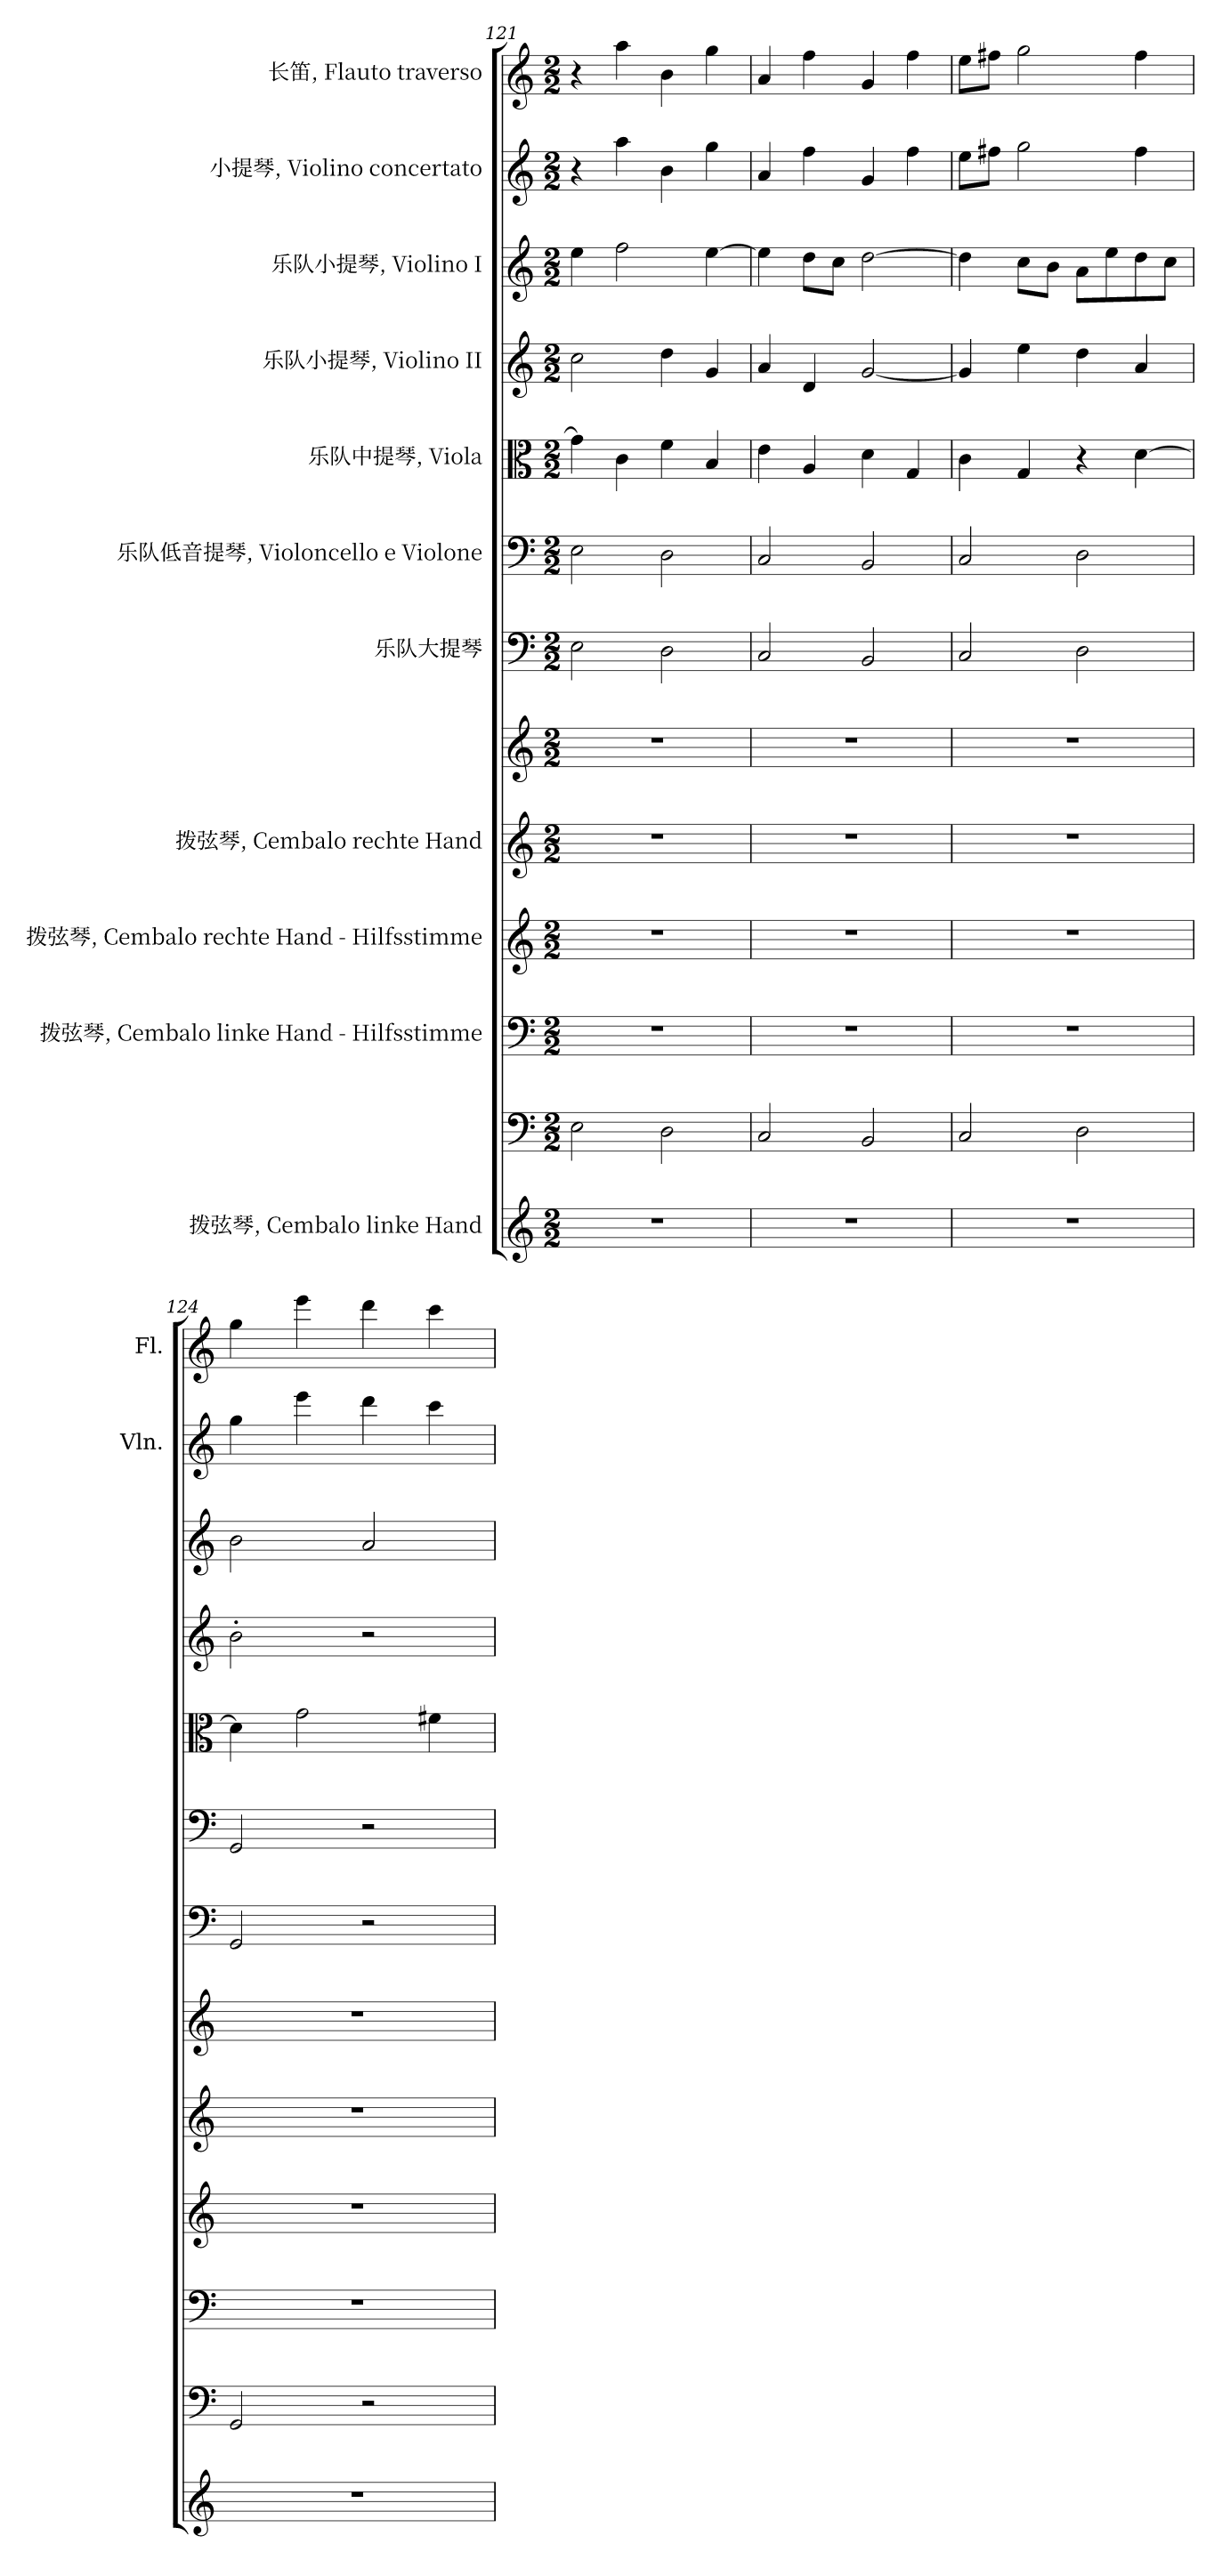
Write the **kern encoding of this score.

**kern	**kern	**kern	**kern	**kern	**kern	**kern	**kern	**kern	**kern	**kern	**kern	**kern
*part11	*part11	*part10	*part9	*part8	*part8	*part7	*part6	*part5	*part4	*part3	*part2	*part1
*staff13	*staff12	*staff11	*staff10	*staff9	*staff8	*staff7	*staff6	*staff5	*staff4	*staff3	*staff2	*staff1
*I"拨弦琴, Cembalo linke Hand	*	*I"拨弦琴, Cembalo linke Hand - Hilfsstimme	*I"拨弦琴, Cembalo rechte Hand - Hilfsstimme	*I"拨弦琴, Cembalo rechte Hand	*	*I"乐队大提琴	*I"乐队低音提琴, Violoncello e Violone	*I"乐队中提琴, Viola	*I"乐队小提琴, Violino II	*I"乐队小提琴, Violino I	*I"小提琴, Violino concertato	*I"长笛, Flauto traverso
*	*	*	*	*	*	*	*	*	*	*	*I'Vln.	*I'Fl.
*clefG2	*clefF4	*clefF4	*clefG2	*clefG2	*clefG2	*clefF4	*clefF4	*clefC3	*clefG2	*clefG2	*clefG2	*clefG2
*	*	*	*	*	*	*	*ITrd7c12	*	*	*	*	*
*k[]	*k[]	*k[]	*k[]	*k[]	*k[]	*k[]	*k[]	*k[]	*k[]	*k[]	*k[]	*k[]
*M2/2	*M2/2	*M2/2	*M2/2	*M2/2	*M2/2	*M2/2	*M2/2	*M2/2	*M2/2	*M2/2	*M2/2	*M2/2
=121	=121	=121	=121	=121	=121	=121	=121	=121	=121	=121	=121	=121
1r	2E\	1r	1r	1r	1r	2E\	2EE\	4g\]	2cc\	4ee\	4r	4r
.	.	.	.	.	.	.	.	4c\	.	2ff\	4aa\	4aa\
.	2D\	.	.	.	.	2D\	2DD\	4f\	4dd\	.	4b\	4b\
.	.	.	.	.	.	.	.	4B/	4g/	[4ee\	4gg\	4gg\
!!LO:PB:g=z
=122	=122	=122	=122	=122	=122	=122	=122	=122	=122	=122	=122	=122
1r	2C/	1r	1r	1r	1r	2C/	2CC/	4e\	4a/	4ee\]	4a/	4a/
.	.	.	.	.	.	.	.	4A/	4d/	8dd\L	4ff\	4ff\
.	.	.	.	.	.	.	.	.	.	8cc\J	.	.
.	2BB/	.	.	.	.	2BB/	2BBB/	4d\	[2g/	[2dd\	4g/	4g/
.	.	.	.	.	.	.	.	4G/	.	.	4ff\	4ff\
=123	=123	=123	=123	=123	=123	=123	=123	=123	=123	=123	=123	=123
1r	2C/	1r	1r	1r	1r	2C/	2CC/	4c\	4g/]	4dd\]	8ee\L	8ee\L
.	.	.	.	.	.	.	.	.	.	.	8ff#X\J	8ff#X\J
.	.	.	.	.	.	.	.	4G/	4ee\	8cc\L	2gg\	2gg\
.	.	.	.	.	.	.	.	.	.	8b\J	.	.
.	2D\	.	.	.	.	2D\	2DD\	4r	4dd\	8a\L	.	.
.	.	.	.	.	.	.	.	.	.	8ee\	.	.
.	.	.	.	.	.	.	.	[4d\	4a/	8dd\	4ff#\	4ff#\
.	.	.	.	.	.	.	.	.	.	8cc\J	.	.
=124	=124	=124	=124	=124	=124	=124	=124	=124	=124	=124	=124	=124
1r	2GG/	1r	1r	1r	1r	2GG/	2GGG/	4d\]	2b'\	2b\	4gg\	4gg\
.	.	.	.	.	.	.	.	2g\	.	.	4eee\	4eee\
.	2r	.	.	.	.	2r	2r	.	2r	2a/	4ddd\	4ddd\
.	.	.	.	.	.	.	.	4f#X\	.	.	4ccc\	4ccc\
=	=	=	=	=	=	=	=	=	=	=	=	=
*-	*-	*-	*-	*-	*-	*-	*-	*-	*-	*-	*-	*-
